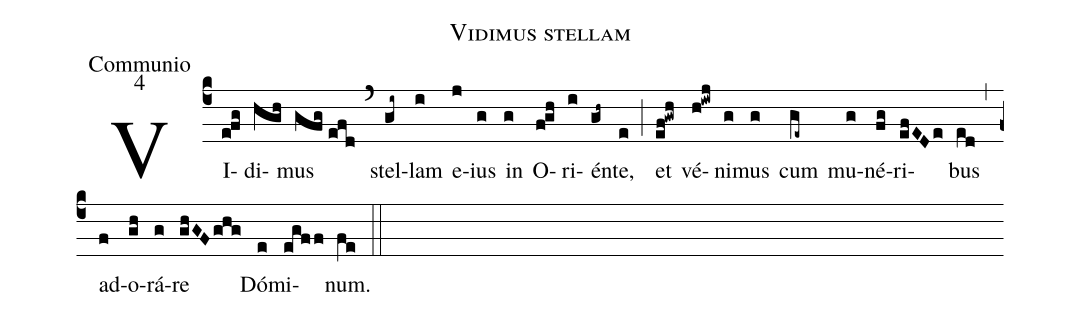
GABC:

name:Vidimus stellam ;
office-part:Communio;
mode:4;
%%
(c4) VI(e!fg)di(hgh)mus(gfg!//efd) (`) stel(gi~)lam(i) e(j)ius(g) in(g) O(f!gh)ri(i)én(gh~)te,(e) (;)
et(ef!gwh) vé(h!iwj)ni(g)mus(g) cum(ge~) mu(g)né(fg)ri(efEDe)bus(ed) (,)
ad(f)o(gh)rá(g)re(ghGF/ghg) Dó(e)mi(egff)num.(fe) (::)
